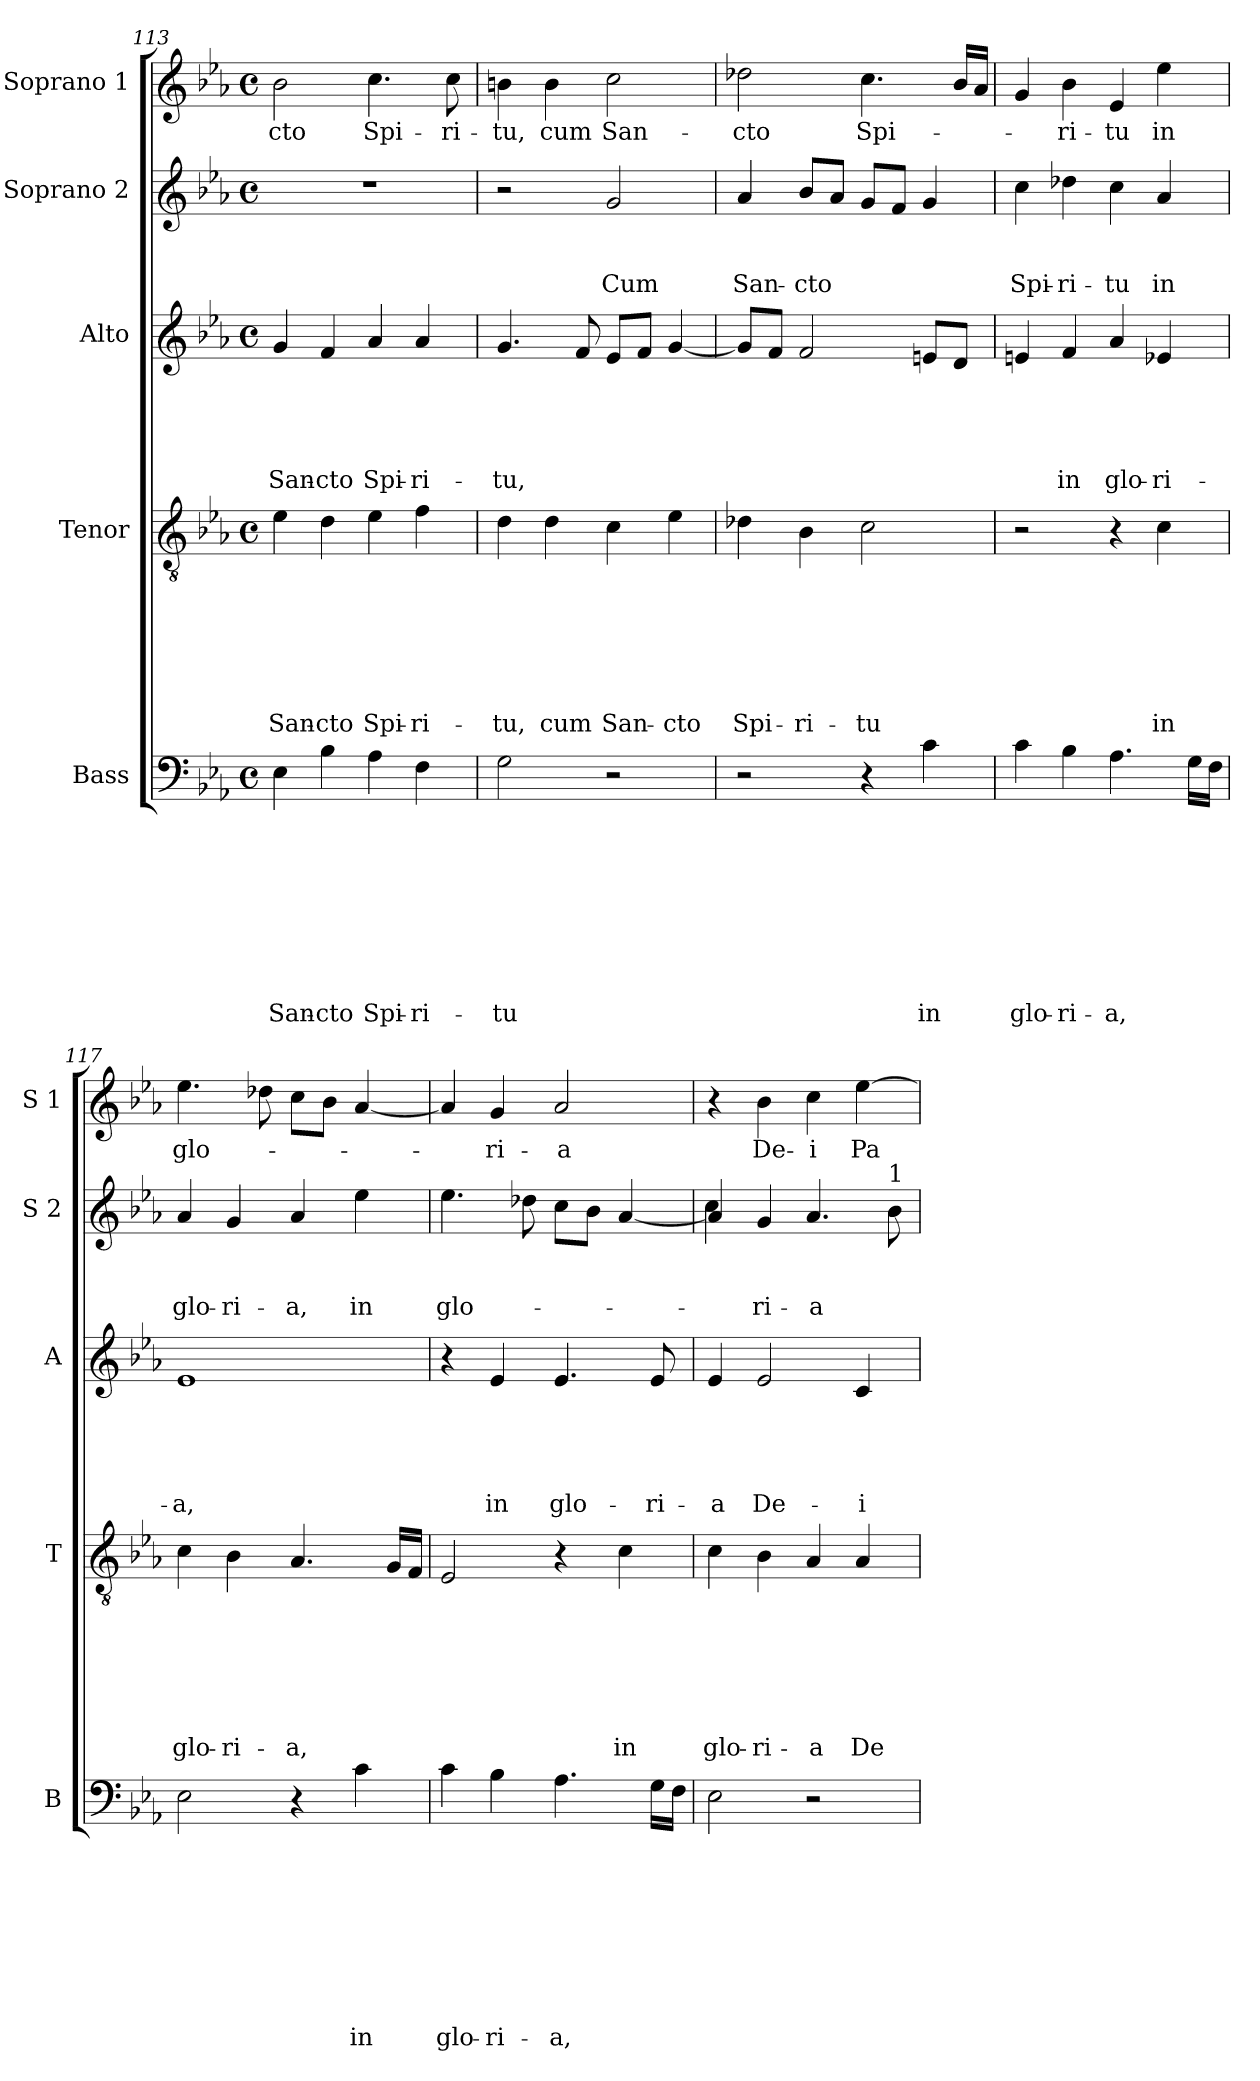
**kern	**text	**text	**text	**text	**text	**text	**text	**text	**text	**kern	**text	**text	**text	**text	**text	**text	**text	**kern	**text	**text	**text	**text	**text	**kern	**text	**text	**text	**kern	**text
*part5	*part5	*part5	*part5	*part5	*part5	*part5	*part5	*part5	*part5	*part4	*part4	*part4	*part4	*part4	*part4	*part4	*part4	*part3	*part3	*part3	*part3	*part3	*part3	*part2	*part2	*part2	*part2	*part1	*part1
*staff5	*staff5	*staff5	*staff5	*staff5	*staff5	*staff5	*staff5	*staff5	*staff5	*staff4	*staff4	*staff4	*staff4	*staff4	*staff4	*staff4	*staff4	*staff3	*staff3	*staff3	*staff3	*staff3	*staff3	*staff2	*staff2	*staff2	*staff2	*staff1	*staff1
*I"Bass	*	*	*	*	*	*	*	*	*	*I"Tenor	*	*	*	*	*	*	*	*I"Alto	*	*	*	*	*	*I"Soprano 2	*	*	*	*I"Soprano 1	*
*I'B	*	*	*	*	*	*	*	*	*	*I'T	*	*	*	*	*	*	*	*I'A	*	*	*	*	*	*I'S 2	*	*	*	*I'S 1	*
*clefF4	*	*	*	*	*	*	*	*	*	*clefGv2	*	*	*	*	*	*	*	*clefG2	*	*	*	*	*	*clefG2	*	*	*	*clefG2	*
*k[b-e-a-]	*	*	*	*	*	*	*	*	*	*k[b-e-a-]	*	*	*	*	*	*	*	*k[b-e-a-]	*	*	*	*	*	*k[b-e-a-]	*	*	*	*k[b-e-a-]	*
*E-:	*	*	*	*	*	*	*	*	*	*E-:	*	*	*	*	*	*	*	*E-:	*	*	*	*	*	*E-:	*	*	*	*E-:	*
*M4/4	*	*	*	*	*	*	*	*	*	*M4/4	*	*	*	*	*	*	*	*M4/4	*	*	*	*	*	*M4/4	*	*	*	*M4/4	*
*met(c)	*	*	*	*	*	*	*	*	*	*met(c)	*	*	*	*	*	*	*	*met(c)	*	*	*	*	*	*met(c)	*	*	*	*met(c)	*
=113	=113	=113	=113	=113	=113	=113	=113	=113	=113	=113	=113	=113	=113	=113	=113	=113	=113	=113	=113	=113	=113	=113	=113	=113	=113	=113	=113	=113	=113
!	!	!	!	!	!	!	!	!	!LO:LY:b	!	!	!	!	!	!	!	!LO:LY:b	!	!	!	!	!	!LO:LY:b	!	!	!	!	!	!LO:LY:b
4E-\	.	.	.	.	.	.	.	.	San-	4e-\	.	.	.	.	.	.	San-	4g/	.	.	.	.	San-	1r	.	.	.	2b-\	-cto
!	!	!	!	!	!	!	!	!	!LO:LY:b	!	!	!	!	!	!	!	!LO:LY:b	!	!	!	!	!	!LO:LY:b	!	!	!	!	!	!
4B-\	.	.	.	.	.	.	.	.	-cto	4d\	.	.	.	.	.	.	-cto	4f/	.	.	.	.	-cto	.	.	.	.	.	.
!	!	!	!	!	!	!	!	!	!LO:LY:b	!	!	!	!	!	!	!	!LO:LY:b	!	!	!	!	!	!LO:LY:b	!	!	!	!	!	!LO:LY:b
4A-\	.	.	.	.	.	.	.	.	Spi-	4e-\	.	.	.	.	.	.	Spi-	4a-/	.	.	.	.	Spi-	.	.	.	.	4.cc\	Spi-
!	!	!	!	!	!	!	!	!	!LO:LY:b	!	!	!	!	!	!	!	!LO:LY:b	!	!	!	!	!	!LO:LY:b	!	!	!	!	!	!
4F\	.	.	.	.	.	.	.	.	-ri-	4f\	.	.	.	.	.	.	-ri-	4a-/	.	.	.	.	-ri-	.	.	.	.	.	.
!	!	!	!	!	!	!	!	!	!	!	!	!	!	!	!	!	!	!	!	!	!	!	!	!	!	!	!	!	!LO:LY:b
.	.	.	.	.	.	.	.	.	.	.	.	.	.	.	.	.	.	.	.	.	.	.	.	.	.	.	.	8cc\	-ri-
=114	=114	=114	=114	=114	=114	=114	=114	=114	=114	=114	=114	=114	=114	=114	=114	=114	=114	=114	=114	=114	=114	=114	=114	=114	=114	=114	=114	=114	=114
!	!	!	!	!	!	!	!	!	!LO:LY:b	!	!	!	!	!	!	!	!LO:LY:b	!	!	!	!	!	!LO:LY:b	!	!	!	!	!	!LO:LY:b
2G\	.	.	.	.	.	.	.	.	-tu	4d\	.	.	.	.	.	.	-tu,	4.g/	.	.	.	.	-tu,	2r	.	.	.	4bn\	-tu,
!	!	!	!	!	!	!	!	!	!	!	!	!	!	!	!	!	!LO:LY:b	!	!	!	!	!	!	!	!	!	!	!	!LO:LY:b
.	.	.	.	.	.	.	.	.	.	4d\	.	.	.	.	.	.	cum	.	.	.	.	.	.	.	.	.	.	4b\	cum
.	.	.	.	.	.	.	.	.	.	.	.	.	.	.	.	.	.	8f/	.	.	.	.	.	.	.	.	.	.	.
!	!	!	!	!	!	!	!	!	!	!	!	!	!	!	!	!	!LO:LY:b	!	!	!	!	!	!	!	!	!	!LO:LY:b	!	!LO:LY:b
2r	.	.	.	.	.	.	.	.	.	4c\	.	.	.	.	.	.	San-	8e-/L	.	.	.	.	.	2g/	.	.	Cum	2cc\	San-
.	.	.	.	.	.	.	.	.	.	.	.	.	.	.	.	.	.	8f/J	.	.	.	.	.	.	.	.	.	.	.
!	!	!	!	!	!	!	!	!	!	!	!	!	!	!	!	!	!LO:LY:b	!	!	!	!	!	!	!	!	!	!	!	!
.	.	.	.	.	.	.	.	.	.	4e-\	.	.	.	.	.	.	-cto	[>4g/	.	.	.	.	.	.	.	.	.	.	.
!!LO:PB:g=z
=115	=115	=115	=115	=115	=115	=115	=115	=115	=115	=115	=115	=115	=115	=115	=115	=115	=115	=115	=115	=115	=115	=115	=115	=115	=115	=115	=115	=115	=115
!	!	!	!	!	!	!	!	!	!	!	!	!	!	!	!	!	!LO:LY:b	!	!	!	!	!	!	!	!	!	!LO:LY:b	!	!LO:LY:b
2r	.	.	.	.	.	.	.	.	.	4d-X\	.	.	.	.	.	.	Spi-	8g/L]	.	.	.	.	.	4a-/	.	.	San-	2dd-X\	-cto
.	.	.	.	.	.	.	.	.	.	.	.	.	.	.	.	.	.	8f/J	.	.	.	.	.	.	.	.	.	.	.
!	!	!	!	!	!	!	!	!	!	!	!	!	!	!	!	!	!LO:LY:b	!	!	!	!	!	!	!	!	!	!LO:LY:b	!	!
.	.	.	.	.	.	.	.	.	.	4B-\	.	.	.	.	.	.	-ri-	2f/	.	.	.	.	.	8b-/L	.	.	-cto	.	.
.	.	.	.	.	.	.	.	.	.	.	.	.	.	.	.	.	.	.	.	.	.	.	.	8a-/J	.	.	.	.	.
!	!	!	!	!	!	!	!	!	!	!	!	!	!	!	!	!	!LO:LY:b	!	!	!	!	!	!	!	!	!	!	!	!LO:LY:b
4r	.	.	.	.	.	.	.	.	.	2c\	.	.	.	.	.	.	-tu	.	.	.	.	.	.	8g/L	.	.	.	4.cc\	Spi-
.	.	.	.	.	.	.	.	.	.	.	.	.	.	.	.	.	.	.	.	.	.	.	.	8f/J	.	.	.	.	.
!	!	!	!	!	!	!	!	!	!LO:LY:b	!	!	!	!	!	!	!	!	!	!	!	!	!	!	!	!	!	!	!	!
4c\	.	.	.	.	.	.	.	.	in	.	.	.	.	.	.	.	.	8en/L	.	.	.	.	.	4g/	.	.	.	.	.
.	.	.	.	.	.	.	.	.	.	.	.	.	.	.	.	.	.	8d/J	.	.	.	.	.	.	.	.	.	16b-/LL	.
.	.	.	.	.	.	.	.	.	.	.	.	.	.	.	.	.	.	.	.	.	.	.	.	.	.	.	.	16a-/JJ	.
=116	=116	=116	=116	=116	=116	=116	=116	=116	=116	=116	=116	=116	=116	=116	=116	=116	=116	=116	=116	=116	=116	=116	=116	=116	=116	=116	=116	=116	=116
!	!	!	!	!	!	!	!	!	!LO:LY:b	!	!	!	!	!	!	!	!	!	!	!	!	!	!	!	!	!	!LO:LY:b	!	!
4c\	.	.	.	.	.	.	.	.	glo-	2r	.	.	.	.	.	.	.	4en/	.	.	.	.	.	4cc\	.	.	Spi-	4g/	.
!	!	!	!	!	!	!	!	!	!LO:LY:b	!	!	!	!	!	!	!	!	!	!	!	!	!	!LO:LY:b	!	!	!	!LO:LY:b	!	!LO:LY:b
4B-\	.	.	.	.	.	.	.	.	-ri-	.	.	.	.	.	.	.	.	4f/	.	.	.	.	in	4dd-X\	.	.	-ri-	4b-\	-ri-
!	!	!	!	!	!	!	!	!	!LO:LY:b	!	!	!	!	!	!	!	!	!	!	!	!	!	!LO:LY:b	!	!	!	!LO:LY:b	!	!LO:LY:b
4.A-\	.	.	.	.	.	.	.	.	-a,	4r	.	.	.	.	.	.	.	4a-/	.	.	.	.	glo-	4cc\	.	.	-tu	4e-/	-tu
!	!	!	!	!	!	!	!	!	!	!	!	!	!	!	!	!	!LO:LY:b	!	!	!	!	!	!LO:LY:b	!	!	!	!LO:LY:b	!	!LO:LY:b
.	.	.	.	.	.	.	.	.	.	4c\	.	.	.	.	.	.	in	4e-X/	.	.	.	.	-ri-	4a-/	.	.	in	4ee-\	in
16G\LL	.	.	.	.	.	.	.	.	.	.	.	.	.	.	.	.	.	.	.	.	.	.	.	.	.	.	.	.	.
16F\JJ	.	.	.	.	.	.	.	.	.	.	.	.	.	.	.	.	.	.	.	.	.	.	.	.	.	.	.	.	.
=117	=117	=117	=117	=117	=117	=117	=117	=117	=117	=117	=117	=117	=117	=117	=117	=117	=117	=117	=117	=117	=117	=117	=117	=117	=117	=117	=117	=117	=117
!	!	!	!	!	!	!	!	!	!	!	!	!	!	!	!	!	!LO:LY:b	!	!	!	!	!	!LO:LY:b	!	!	!	!LO:LY:b	!	!LO:LY:b
2E-\	.	.	.	.	.	.	.	.	.	4c\	.	.	.	.	.	.	glo-	1e-	.	.	.	.	-a,	4a-/	.	.	glo-	4.ee-\	glo-
!	!	!	!	!	!	!	!	!	!	!	!	!	!	!	!	!	!LO:LY:b	!	!	!	!	!	!	!	!	!	!LO:LY:b	!	!
.	.	.	.	.	.	.	.	.	.	4B-\	.	.	.	.	.	.	-ri-	.	.	.	.	.	.	4g/	.	.	-ri-	.	.
.	.	.	.	.	.	.	.	.	.	.	.	.	.	.	.	.	.	.	.	.	.	.	.	.	.	.	.	8dd-X\	.
!	!	!	!	!	!	!	!	!	!	!	!	!	!	!	!	!	!LO:LY:b	!	!	!	!	!	!	!	!	!	!LO:LY:b	!	!
4r	.	.	.	.	.	.	.	.	.	4.A-/	.	.	.	.	.	.	-a,	.	.	.	.	.	.	4a-/	.	.	-a,	8cc\L	.
.	.	.	.	.	.	.	.	.	.	.	.	.	.	.	.	.	.	.	.	.	.	.	.	.	.	.	.	8b-\J	.
!	!	!	!	!	!	!	!	!	!LO:LY:b	!	!	!	!	!	!	!	!	!	!	!	!	!	!	!	!	!	!LO:LY:b	!	!
4c\	.	.	.	.	.	.	.	.	in	.	.	.	.	.	.	.	.	.	.	.	.	.	.	4ee-\	.	.	in	[<4a-/	.
.	.	.	.	.	.	.	.	.	.	16G/LL	.	.	.	.	.	.	.	.	.	.	.	.	.	.	.	.	.	.	.
.	.	.	.	.	.	.	.	.	.	16F/JJ	.	.	.	.	.	.	.	.	.	.	.	.	.	.	.	.	.	.	.
=118	=118	=118	=118	=118	=118	=118	=118	=118	=118	=118	=118	=118	=118	=118	=118	=118	=118	=118	=118	=118	=118	=118	=118	=118	=118	=118	=118	=118	=118
!	!	!	!	!	!	!	!	!	!LO:LY:b	!	!	!	!	!	!	!	!	!	!	!	!	!	!	!	!	!	!LO:LY:b	!	!
4c\	.	.	.	.	.	.	.	.	glo-	2E-/	.	.	.	.	.	.	.	4r	.	.	.	.	.	4.ee-\	.	.	glo-	4a-/]	.
!	!	!	!	!	!	!	!	!	!LO:LY:b	!	!	!	!	!	!	!	!	!	!	!	!	!	!LO:LY:b	!	!	!	!	!	!LO:LY:b
4B-\	.	.	.	.	.	.	.	.	-ri-	.	.	.	.	.	.	.	.	4e-/	.	.	.	.	in	.	.	.	.	4g/	-ri-
.	.	.	.	.	.	.	.	.	.	.	.	.	.	.	.	.	.	.	.	.	.	.	.	8dd-\	.	.	.	.	.
!	!	!	!	!	!	!	!	!	!LO:LY:b	!	!	!	!	!	!	!	!	!	!	!	!	!	!LO:LY:b	!	!	!	!	!	!LO:LY:b
4.A-\	.	.	.	.	.	.	.	.	-a,	4r	.	.	.	.	.	.	.	4.e-/	.	.	.	.	glo-	8cc\L	.	.	.	2a-/	-a
.	.	.	.	.	.	.	.	.	.	.	.	.	.	.	.	.	.	.	.	.	.	.	.	8b-\J	.	.	.	.	.
!	!	!	!	!	!	!	!	!	!	!	!	!	!	!	!	!	!LO:LY:b	!	!	!	!	!	!	!	!	!	!	!	!
.	.	.	.	.	.	.	.	.	.	4c\	.	.	.	.	.	.	in	.	.	.	.	.	.	[<4a-/	.	.	.	.	.
!	!	!	!	!	!	!	!	!	!	!	!	!	!	!	!	!	!	!	!	!	!	!	!LO:LY:b	!	!	!	!	!	!
16G\LL	.	.	.	.	.	.	.	.	.	.	.	.	.	.	.	.	.	8e-/	.	.	.	.	-ri-	.	.	.	.	.	.
16F\JJ	.	.	.	.	.	.	.	.	.	.	.	.	.	.	.	.	.	.	.	.	.	.	.	.	.	.	.	.	.
!!LO:LB:g=z
=119	=119	=119	=119	=119	=119	=119	=119	=119	=119	=119	=119	=119	=119	=119	=119	=119	=119	=119	=119	=119	=119	=119	=119	=119	=119	=119	=119	=119	=119
!	!	!	!	!	!	!	!	!	!	!	!	!	!	!	!	!	!LO:LY:b	!	!	!	!	!	!LO:LY:b	!	!	!	!	!	!
*	*	*	*	*	*	*	*	*	*	*	*	*	*	*	*	*	*	*	*	*	*	*	*	*^	*	*	*	*	*
2E-\	.	.	.	.	.	.	.	.	.	4c\	.	.	.	.	.	.	glo-	4e-/	.	.	.	.	-a	4a-/]	4cc\	.	.	.	4r	.
!	!	!	!	!	!	!	!	!	!	!	!	!	!	!	!	!	!LO:LY:b	!	!	!	!	!	!LO:LY:b	!	!	!	!	!LO:LY:b	!	!LO:LY:b
.	.	.	.	.	.	.	.	.	.	4B-\	.	.	.	.	.	.	-ri-	2e-/	.	.	.	.	De-	4g/	2.ryy	.	.	-ri-	4b-\	De-
!	!	!	!	!	!	!	!	!	!	!	!	!	!	!	!	!	!LO:LY:b	!	!	!	!	!	!	!	!	!	!	!LO:LY:b	!	!LO:LY:b
2r	.	.	.	.	.	.	.	.	.	4A-/	.	.	.	.	.	.	-a	.	.	.	.	.	.	4.a-/	.	.	.	-a	4cc\	-i
!	!	!	!	!	!	!	!	!	!	!	!	!	!	!	!	!	!LO:LY:b	!	!	!	!	!	!LO:LY:b	!	!	!	!	!	!	!LO:LY:b
.	.	.	.	.	.	.	.	.	.	4A-/	.	.	.	.	.	.	De-	4c/	.	.	.	.	-i	.	.	.	.	.	[>4ee-\	Pa-
!	!	!	!	!	!	!	!	!	!	!	!	!	!	!	!	!	!	!	!	!	!	!	!	!LO:TX:a:t=1	!	!	!	!	!	!
.	.	.	.	.	.	.	.	.	.	.	.	.	.	.	.	.	.	.	.	.	.	.	.	8b-<\	.	.	.	.	.	.
*	*	*	*	*	*	*	*	*	*	*	*	*	*	*	*	*	*	*	*	*	*	*	*	*v	*v	*	*	*	*	*
=	=	=	=	=	=	=	=	=	=	=	=	=	=	=	=	=	=	=	=	=	=	=	=	=	=	=	=	=	=
*-	*-	*-	*-	*-	*-	*-	*-	*-	*-	*-	*-	*-	*-	*-	*-	*-	*-	*-	*-	*-	*-	*-	*-	*-	*-	*-	*-	*-	*-
